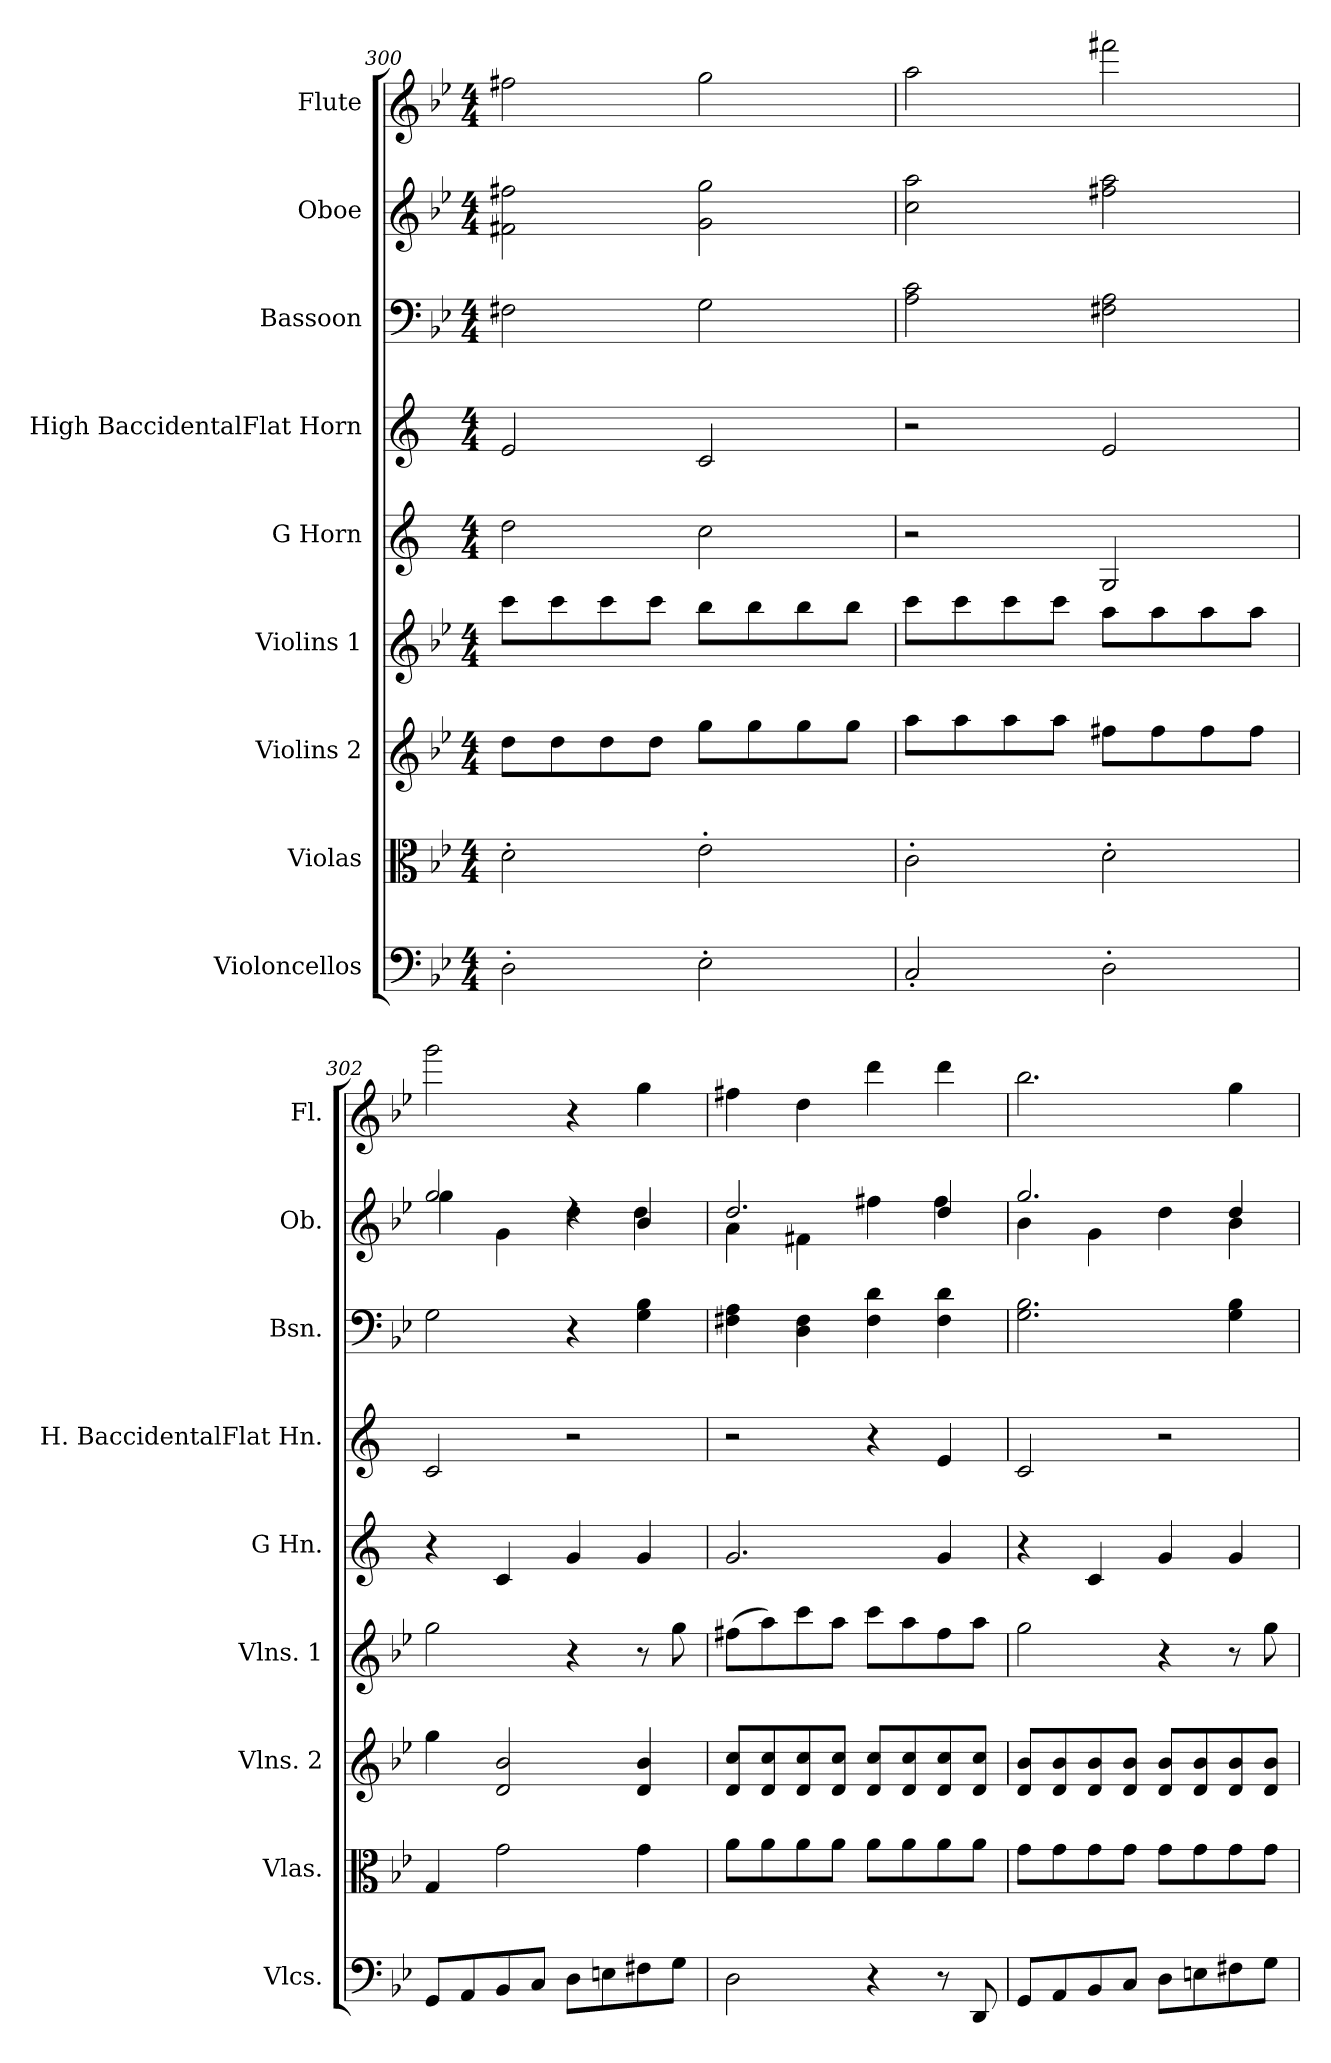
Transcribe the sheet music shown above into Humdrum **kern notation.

**kern	**kern	**kern	**kern	**kern	**kern	**kern	**kern	**kern
*part9	*part8	*part7	*part6	*part5	*part4	*part3	*part2	*part1
*staff9	*staff8	*staff7	*staff6	*staff5	*staff4	*staff3	*staff2	*staff1
*I"Violoncellos	*I"Violas	*I"Violins 2	*I"Violins 1	*I"G Horn	*I"High BaccidentalFlat Horn	*I"Bassoon	*I"Oboe	*I"Flute
*I'Vlcs.	*I'Vlas.	*I'Vlns. 2	*I'Vlns. 1	*I'G Hn.	*I'H. BaccidentalFlat Hn.	*I'Bsn.	*I'Ob.	*I'Fl.
*clefF4	*clefC3	*clefG2	*clefG2	*clefG2	*clefG2	*clefF4	*clefG2	*clefG2
*	*	*	*	*ITrd3c5	*ITrd1c2	*	*	*
*k[b-e-]	*k[b-e-]	*k[b-e-]	*k[b-e-]	*k[f#]	*k[b-e-]	*k[b-e-]	*k[b-e-]	*k[b-e-]
*M4/4	*M4/4	*M4/4	*M4/4	*M4/4	*M4/4	*M4/4	*M4/4	*M4/4
=300	=300	=300	=300	=300	=300	=300	=300	=300
2D'\	2d'\	8dd\L	8ccc\L	2a\	2d/	2F#X\	2f#X\ 2ff#X\	2ff#X\
.	.	8dd\	8ccc\	.	.	.	.	.
.	.	8dd\	8ccc\	.	.	.	.	.
.	.	8dd\J	8ccc\J	.	.	.	.	.
2E-'\	2e-'\	8gg\L	8bb-\L	2g\	2B-/	2G\	2g\ 2gg\	2gg\
.	.	8gg\	8bb-\	.	.	.	.	.
.	.	8gg\	8bb-\	.	.	.	.	.
.	.	8gg\J	8bb-\J	.	.	.	.	.
=301	=301	=301	=301	=301	=301	=301	=301	=301
2C'/	2c'\	8aa\L	8ccc\L	2r	2r	2A\ 2c\	2cc\ 2aa\	2aa\
.	.	8aa\	8ccc\	.	.	.	.	.
.	.	8aa\	8ccc\	.	.	.	.	.
.	.	8aa\J	8ccc\J	.	.	.	.	.
2D'\	2d'\	8ff#X\L	8aa\L	2D/	2d/	2F#X\ 2A\	2ff#X\ 2aa\	2fff#X\
.	.	8ff#\	8aa\	.	.	.	.	.
.	.	8ff#\	8aa\	.	.	.	.	.
.	.	8ff#\J	8aa\J	.	.	.	.	.
!!LO:PB:g=z
=302	=302	=302	=302	=302	=302	=302	=302	=302
*	*	*	*	*	*	*	*^	*
8GG/L	4G/	4gg\	2gg\	4r	2B-/	2G\	2gg/	4gg\	2ggg\
8AA/	.	.	.	.	.	.	.	.	.
8BB-/	2g\	2d/ 2b-/	.	4G/	.	.	.	4g\	.
8C/J	.	.	.	.	.	.	.	.	.
8D\L	.	.	4r	4d/	2r	4r	4rdd	4dd\	4r
8En\	.	.	.	.	.	.	.	.	.
8F#X\	4g\	4d/ 4b-/	8r	4d/	.	4G\ 4B-\	4b-/	4dd\	4gg\
8G\J	.	.	8gg\	.	.	.	.	.	.
=303	=303	=303	=303	=303	=303	=303	=303	=303	=303
2D\	8a\L	8d/ 8cc/L	(8ff#X\L	2.d/	2r	4F#X\ 4A\	2.dd/	4a\	4ff#X\
.	8a\	8d/ 8cc/	8aa\)	.	.	.	.	.	.
.	8a\	8d/ 8cc/	8ccc\	.	.	4D\ 4F#\	.	4f#X\	4dd\
.	8a\J	8d/ 8cc/J	8aa\J	.	.	.	.	.	.
4r	8a\L	8d/ 8cc/L	8ccc\L	.	4r	4F#\ 4d\	.	4ff#X\	4ddd\
.	8a\	8d/ 8cc/	8aa\	.	.	.	.	.	.
8r	8a\	8d/ 8cc/	8ff#\	4d/	4d/	4F#\ 4d\	4dd/	4ff#\	4ddd\
8DD/	8a\J	8d/ 8cc/J	8aa\J	.	.	.	.	.	.
=304	=304	=304	=304	=304	=304	=304	=304	=304	=304
8GG/L	8g\L	8d/ 8b-/L	2gg\	4r	2B-/	2.G\ 2.B-\	2.gg/	4b-\	2.bb-\
8AA/	8g\	8d/ 8b-/	.	.	.	.	.	.	.
8BB-/	8g\	8d/ 8b-/	.	4G/	.	.	.	4g\	.
8C/J	8g\J	8d/ 8b-/J	.	.	.	.	.	.	.
8D\L	8g\L	8d/ 8b-/L	4r	4d/	2r	.	.	4dd\	.
8En\	8g\	8d/ 8b-/	.	.	.	.	.	.	.
8F#X\	8g\	8d/ 8b-/	8r	4d/	.	4G\ 4B-\	4b-\	4dd/	4gg\
8G\J	8g\J	8d/ 8b-/J	8gg\	.	.	.	.	.	.
*	*	*	*	*	*	*	*v	*v	*
=	=	=	=	=	=	=	=	=
*-	*-	*-	*-	*-	*-	*-	*-	*-
